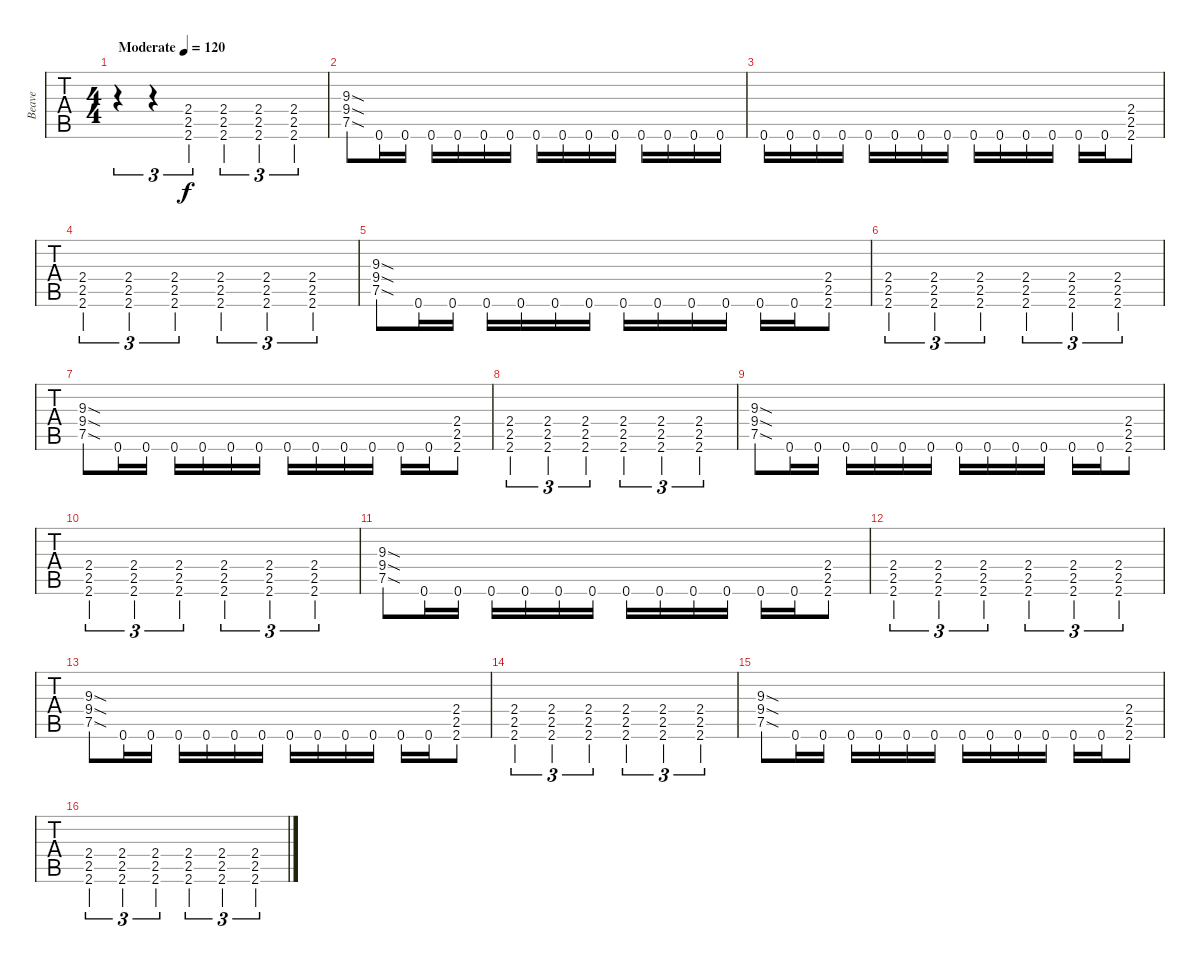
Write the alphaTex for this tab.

\track ("Beave" "Beave") {instrument distortionguitar}
\staff {tabs}
\tuning (Eb4 Bb3 Gb3 Db3 Ab2 C2) {hide}
\ts (4 4)
\tempo (120 "Moderate")
\clef g2
\ks c
r.4{tu (3 2) dy f instrument distortionguitar} r.4{tu (3 2)} (2.4 2.5 2.6).4{tu (3 2)} (2.4 2.5 2.6).4{tu (3 2)} (2.4 2.5 2.6).4{tu (3 2)} (2.4 2.5 2.6).4{tu (3 2)} |
(9.3{sod} 9.4{sod} 7.5{sod}).8 0.6.16 0.6.16 0.6.16 0.6.16 0.6.16 0.6.16 0.6.16 0.6.16 0.6.16 0.6.16 0.6.16 0.6.16 0.6.16 0.6.16 |
0.6.16 0.6.16 0.6.16 0.6.16 0.6.16 0.6.16 0.6.16 0.6.16 0.6.16 0.6.16 0.6.16 0.6.16 0.6.16 0.6.16 (2.4 2.5 2.6).8 |
(2.4 2.5 2.6).4{tu (3 2)} (2.4 2.5 2.6).4{tu (3 2)} (2.4 2.5 2.6).4{tu (3 2)} (2.4 2.5 2.6).4{tu (3 2)} (2.4 2.5 2.6).4{tu (3 2)} (2.4 2.5 2.6).4{tu (3 2)} |
(9.3{sod} 9.4{sod} 7.5{sod}).8 0.6.16 0.6.16 0.6.16 0.6.16 0.6.16 0.6.16 0.6.16 0.6.16 0.6.16 0.6.16 0.6.16 0.6.16 (2.4 2.5 2.6).8 |
(2.4 2.5 2.6).4{tu (3 2)} (2.4 2.5 2.6).4{tu (3 2)} (2.4 2.5 2.6).4{tu (3 2)} (2.4 2.5 2.6).4{tu (3 2)} (2.4 2.5 2.6).4{tu (3 2)} (2.4 2.5 2.6).4{tu (3 2)} |
(9.3{sod} 9.4{sod} 7.5{sod}).8 0.6.16 0.6.16 0.6.16 0.6.16 0.6.16 0.6.16 0.6.16 0.6.16 0.6.16 0.6.16 0.6.16 0.6.16 (2.4 2.5 2.6).8 |
(2.4 2.5 2.6).4{tu (3 2)} (2.4 2.5 2.6).4{tu (3 2)} (2.4 2.5 2.6).4{tu (3 2)} (2.4 2.5 2.6).4{tu (3 2)} (2.4 2.5 2.6).4{tu (3 2)} (2.4 2.5 2.6).4{tu (3 2)} |
(9.3{sod} 9.4{sod} 7.5{sod}).8 0.6.16 0.6.16 0.6.16 0.6.16 0.6.16 0.6.16 0.6.16 0.6.16 0.6.16 0.6.16 0.6.16 0.6.16 (2.4 2.5 2.6).8 |
(2.4 2.5 2.6).4{tu (3 2)} (2.4 2.5 2.6).4{tu (3 2)} (2.4 2.5 2.6).4{tu (3 2)} (2.4 2.5 2.6).4{tu (3 2)} (2.4 2.5 2.6).4{tu (3 2)} (2.4 2.5 2.6).4{tu (3 2)} |
(9.3{sod} 9.4{sod} 7.5{sod}).8 0.6.16 0.6.16 0.6.16 0.6.16 0.6.16 0.6.16 0.6.16 0.6.16 0.6.16 0.6.16 0.6.16 0.6.16 (2.4 2.5 2.6).8 |
(2.4 2.5 2.6).4{tu (3 2)} (2.4 2.5 2.6).4{tu (3 2)} (2.4 2.5 2.6).4{tu (3 2)} (2.4 2.5 2.6).4{tu (3 2)} (2.4 2.5 2.6).4{tu (3 2)} (2.4 2.5 2.6).4{tu (3 2)} |
(9.3{sod} 9.4{sod} 7.5{sod}).8 0.6.16 0.6.16 0.6.16 0.6.16 0.6.16 0.6.16 0.6.16 0.6.16 0.6.16 0.6.16 0.6.16 0.6.16 (2.4 2.5 2.6).8 |
(2.4 2.5 2.6).4{tu (3 2)} (2.4 2.5 2.6).4{tu (3 2)} (2.4 2.5 2.6).4{tu (3 2)} (2.4 2.5 2.6).4{tu (3 2)} (2.4 2.5 2.6).4{tu (3 2)} (2.4 2.5 2.6).4{tu (3 2)} |
(9.3{sod} 9.4{sod} 7.5{sod}).8 0.6.16 0.6.16 0.6.16 0.6.16 0.6.16 0.6.16 0.6.16 0.6.16 0.6.16 0.6.16 0.6.16 0.6.16 (2.4 2.5 2.6).8 |
(2.4 2.5 2.6).4{tu (3 2)} (2.4 2.5 2.6).4{tu (3 2)} (2.4 2.5 2.6).4{tu (3 2)} (2.4 2.5 2.6).4{tu (3 2)} (2.4 2.5 2.6).4{tu (3 2)} (2.4 2.5 2.6).4{tu (3 2)}
